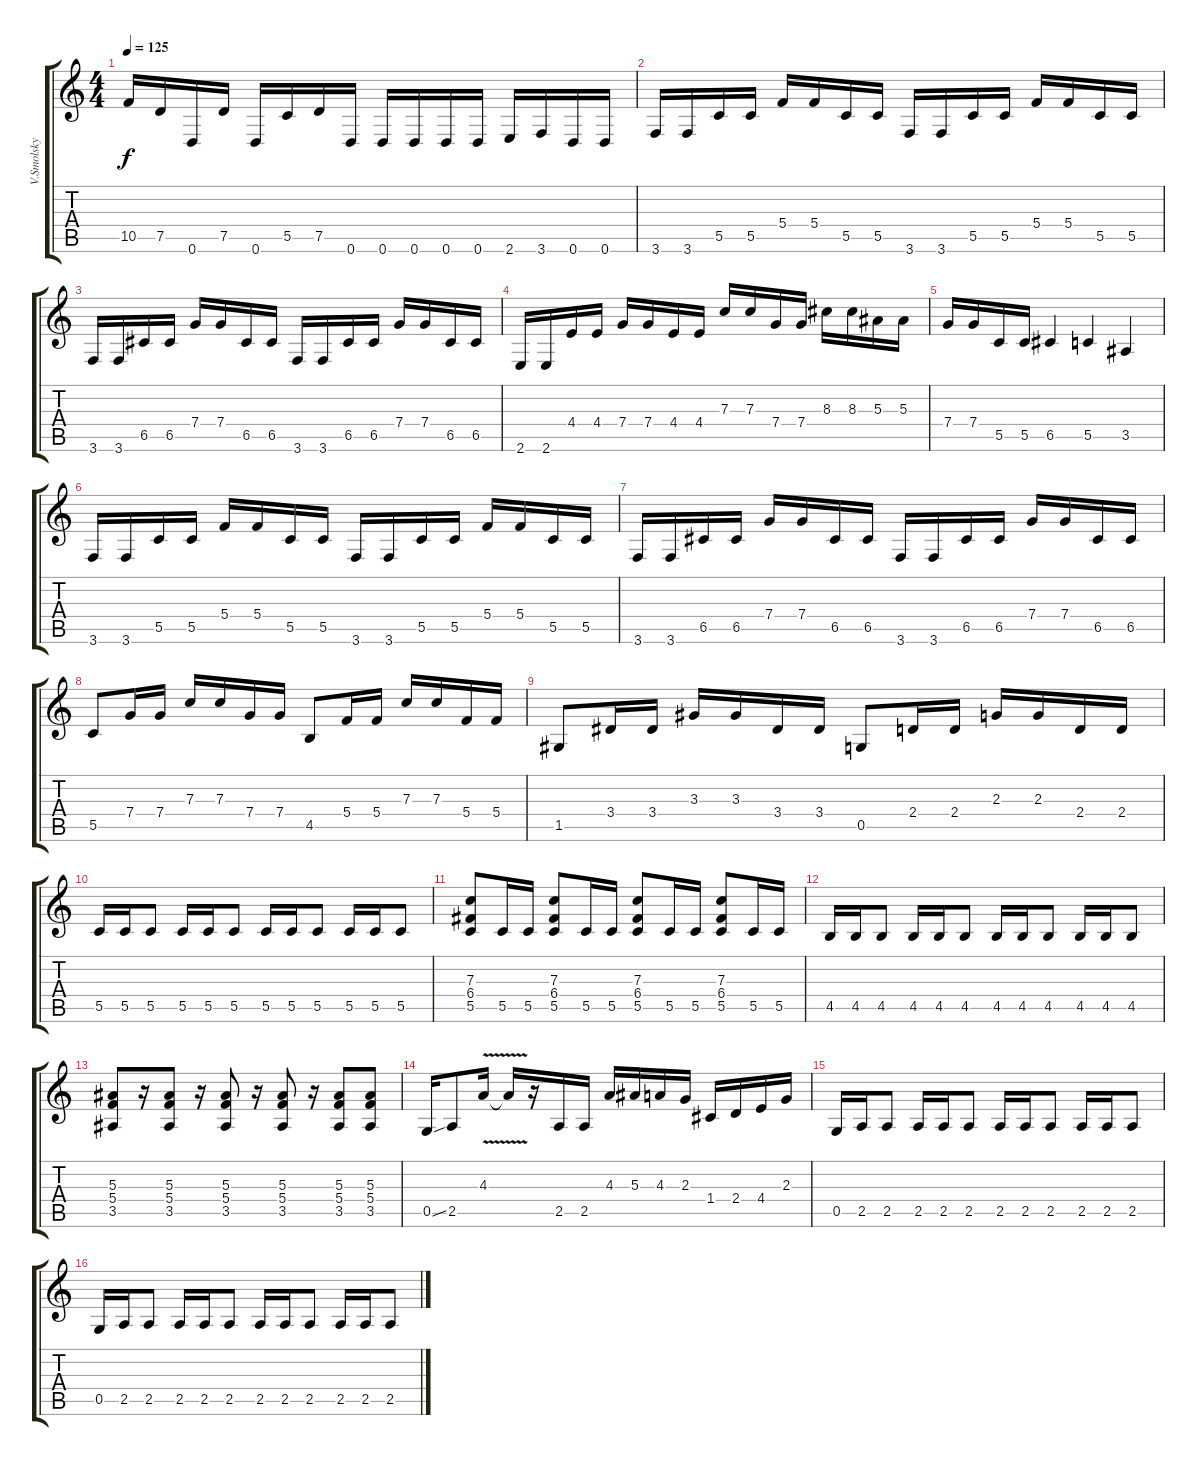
\track ("V.Smolsky" "V.Smolsky") {instrument distortionguitar}
\staff {score tabs}
\tuning (D4 A3 F3 C3 G2 D2) {hide}
\ts (4 4)
\tempo 125
\clef g2
\ks c
10.5.16{dy f} 7.5.16 0.6.16 7.5.16 0.6.16 5.5.16 7.5.16 0.6.16 0.6.16 0.6.16 0.6.16 0.6.16 2.6.16 3.6.16 0.6.16 0.6.16 |
3.6.16 3.6.16 5.5.16 5.5.16 5.4.16 5.4.16 5.5.16 5.5.16 3.6.16 3.6.16 5.5.16 5.5.16 5.4.16 5.4.16 5.5.16 5.5.16 |
3.6.16 3.6.16 6.5.16 6.5.16 7.4.16 7.4.16 6.5.16 6.5.16 3.6.16 3.6.16 6.5.16 6.5.16 7.4.16 7.4.16 6.5.16 6.5.16 |
2.6.16 2.6.16 4.4.16 4.4.16 7.4.16 7.4.16 4.4.16 4.4.16 7.3.16 7.3.16 7.4.16 7.4.16 8.3.16 8.3.16 5.3.16 5.3.16 |
7.4.16 7.4.16 5.5.16 5.5.16 6.5.4 5.5.4 3.5.4 |
3.6.16 3.6.16 5.5.16 5.5.16 5.4.16 5.4.16 5.5.16 5.5.16 3.6.16 3.6.16 5.5.16 5.5.16 5.4.16 5.4.16 5.5.16 5.5.16 |
3.6.16 3.6.16 6.5.16 6.5.16 7.4.16 7.4.16 6.5.16 6.5.16 3.6.16 3.6.16 6.5.16 6.5.16 7.4.16 7.4.16 6.5.16 6.5.16 |
5.5.8 7.4.16 7.4.16 7.3.16 7.3.16 7.4.16 7.4.16 4.5.8 5.4.16 5.4.16 7.3.16 7.3.16 5.4.16 5.4.16 |
1.5.8 3.4.16 3.4.16 3.3.16 3.3.16 3.4.16 3.4.16 0.5.8 2.4.16 2.4.16 2.3.16 2.3.16 2.4.16 2.4.16 |
5.5.16 5.5.16 5.5.8 5.5.16 5.5.16 5.5.8 5.5.16 5.5.16 5.5.8 5.5.16 5.5.16 5.5.8 |
(7.3 6.4 5.5).8 5.5.16 5.5.16 (7.3 6.4 5.5).8 5.5.16 5.5.16 (7.3 6.4 5.5).8 5.5.16 5.5.16 (7.3 6.4 5.5).8 5.5.16 5.5.16 |
4.5.16 4.5.16 4.5.8 4.5.16 4.5.16 4.5.8 4.5.16 4.5.16 4.5.8 4.5.16 4.5.16 4.5.8 |
(5.3 5.4 3.5).8 r.16 (5.3 5.4 3.5).8 r.16 (5.3 5.4 3.5).8 r.16 (5.3 5.4 3.5).8 r.16 (5.3 5.4 3.5).8 (5.3 5.4 3.5).8 |
0.5{ss}.16 2.5.8 4.3{v}.16 4.3{t}.16 r.16 2.5.16 2.5.16 4.3.16 5.3.16 4.3.16 2.3.16 1.4.16 2.4.16 4.4.16 2.3.16 |
0.5.16 2.5.16 2.5.8 2.5.16 2.5.16 2.5.8 2.5.16 2.5.16 2.5.8 2.5.16 2.5.16 2.5.8 |
0.5.16 2.5.16 2.5.8 2.5.16 2.5.16 2.5.8 2.5.16 2.5.16 2.5.8 2.5.16 2.5.16 2.5.8
